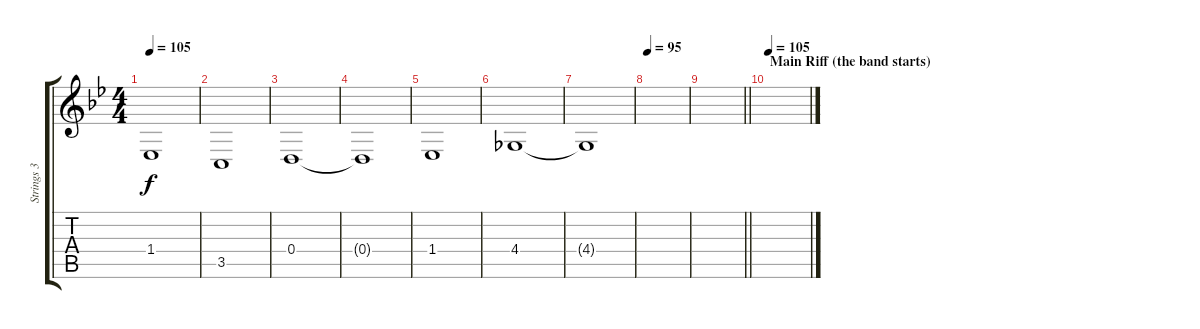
\track ("Strings 3" "Strings 3") {instrument stringensemble1}
\staff {score tabs}
\tuning (E4 B3 G3 D3 A2 E2) {hide}
\ts (4 4)
\tempo 105
\clef g2
\ks bb
1.4.1{dy f} |
3.5.1 |
0.4.1 |
0.4{t}.1 |
1.4.1 |
4.4.1 |
4.4{t}.1 |
\tempo 95
|
\barLineRight lightlight
|
\section ("" "Main Riff (the band starts)")
\tempo 105
